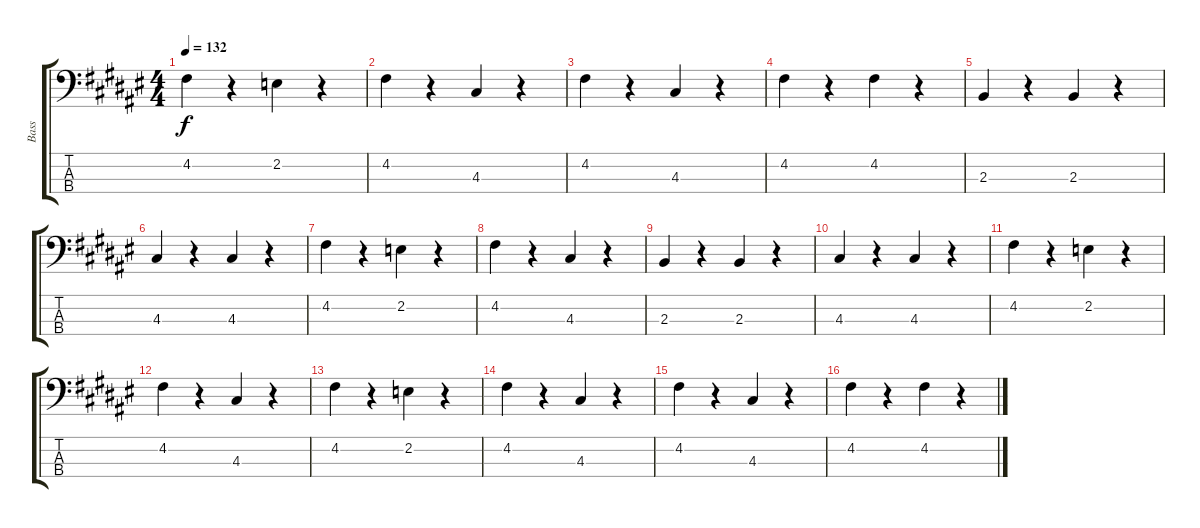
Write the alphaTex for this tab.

\track ("Bass" "Bass") {instrument electricbassfinger}
\staff {score tabs}
\tuning (G2 D2 A1 E1) {hide}
\ts (4 4)
\tempo 132
\clef f4
\ks f#
4.2.4{dy f} r.4 2.2.4 r.4 |
4.2.4 r.4 4.3.4 r.4 |
4.2.4 r.4 4.3.4 r.4 |
4.2.4 r.4 4.2.4 r.4 |
2.3.4 r.4 2.3.4 r.4 |
4.3.4 r.4 4.3.4 r.4 |
4.2.4 r.4 2.2.4 r.4 |
4.2.4 r.4 4.3.4 r.4 |
2.3.4 r.4 2.3.4 r.4 |
4.3.4 r.4 4.3.4 r.4 |
4.2.4 r.4 2.2.4 r.4 |
4.2.4 r.4 4.3.4 r.4 |
4.2.4 r.4 2.2.4 r.4 |
4.2.4 r.4 4.3.4 r.4 |
4.2.4 r.4 4.3.4 r.4 |
4.2.4 r.4 4.2.4 r.4
